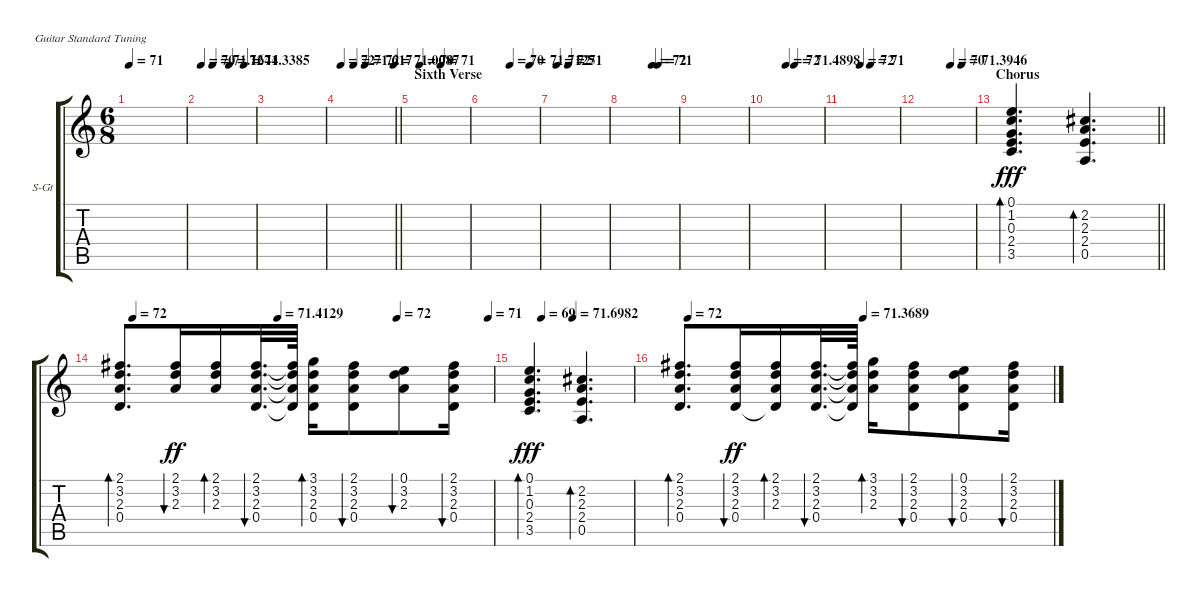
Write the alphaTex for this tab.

\bracketExtendMode groupsimilarinstruments
\firstSystemTrackNameOrientation horizontal
\otherSystemsTrackNameOrientation horizontal
\track ("Acoustic clean 3" "S-Gt") {instrument acousticguitarsteel}
\staff {score tabs}
\tuning (E4 B3 G3 D3 A2 E2)
\ts (6 8)
\tempo 71
\clef g2
\ks c
|
\tempo (70 0.0375)
\tempo (71.1644 0.24375)
\tempo (72 0.54375)
\tempo (71.3385 0.80625)
|
|
\tempo (72 0.04375)
\tempo (71.617 0.275)
\tempo (72 0.48125)
\tempo (71.0087 0.99375)
\barLineRight lightlight
|
\section ("" "Sixth Verse")
\tempo (70 0.11875)
\tempo (71 0.5)
|
\tempo (70 0.4875)
\tempo (71.7125 0.84375)
|
\tempo (72 0.08125)
\tempo (71 0.2875)
|
\tempo (72 0.54375)
\tempo (71 0.65)
|
|
\tempo (72 0.33125)
\tempo (71.4898 0.4875)
|
\tempo (72 0.31875)
\tempo (71 0.5)
|
\tempo (70 0.56875)
\tempo (71.3946 0.76875)
|
\section ("" "Chorus")
\barLineRight lightlight
(0.1 1.2 0.3 2.4 3.5).4{d bd 36 dy fff} (2.2 2.3 2.4 0.5).4{d bd 36} |
\tempo (72 0.0375)
\tempo (71.4129 0.425)
\tempo (72 0.74375)
\tempo (71 0.9875)
(2.1 3.2 2.3 0.4).8{d bd 43} (2.1 3.2 2.3).16{bu 30 dy ff} (2.1 3.2 2.3).16{bd 30} (2.1 3.2 2.3 0.4).32{d bu 30} (2.1{t} 3.2{t} 2.3{t} 0.4{t}).64 (3.1 3.2 2.3 0.4).16{bd 32} (2.1 3.2 2.3 0.4).8{bu 31} (0.1 3.2 2.3).8{bu 33} (2.1 3.2 2.3 0.4).16{bu 30} |
\tempo (69 0.125)
\tempo (71.6982 0.425)
(0.1 1.2 0.3 2.4 3.5).4{d bd 36 dy fff} (2.2 2.3 2.4 0.5).4{d bd 34} |
\tempo (72 0.025)
\tempo (71.3689 0.49375)
(2.1 3.2 2.3 0.4).8{d bd 56} (2.1 3.2 2.3 0.4).16{bu 30 dy ff} (2.1 3.2 2.3 0.4{t}).16{bd 30} (2.1 3.2 2.3 0.4).32{d bu 30} (2.1{t} 3.2{t} 2.3{t} 0.4{t}).64 (3.1 3.2 2.3).16{bd 32} (2.1 3.2 2.3 0.4).8{bu 31} (0.1 3.2 2.3 0.4).8{bu 33} (2.1 3.2 2.3 0.4).16{bu 30}
